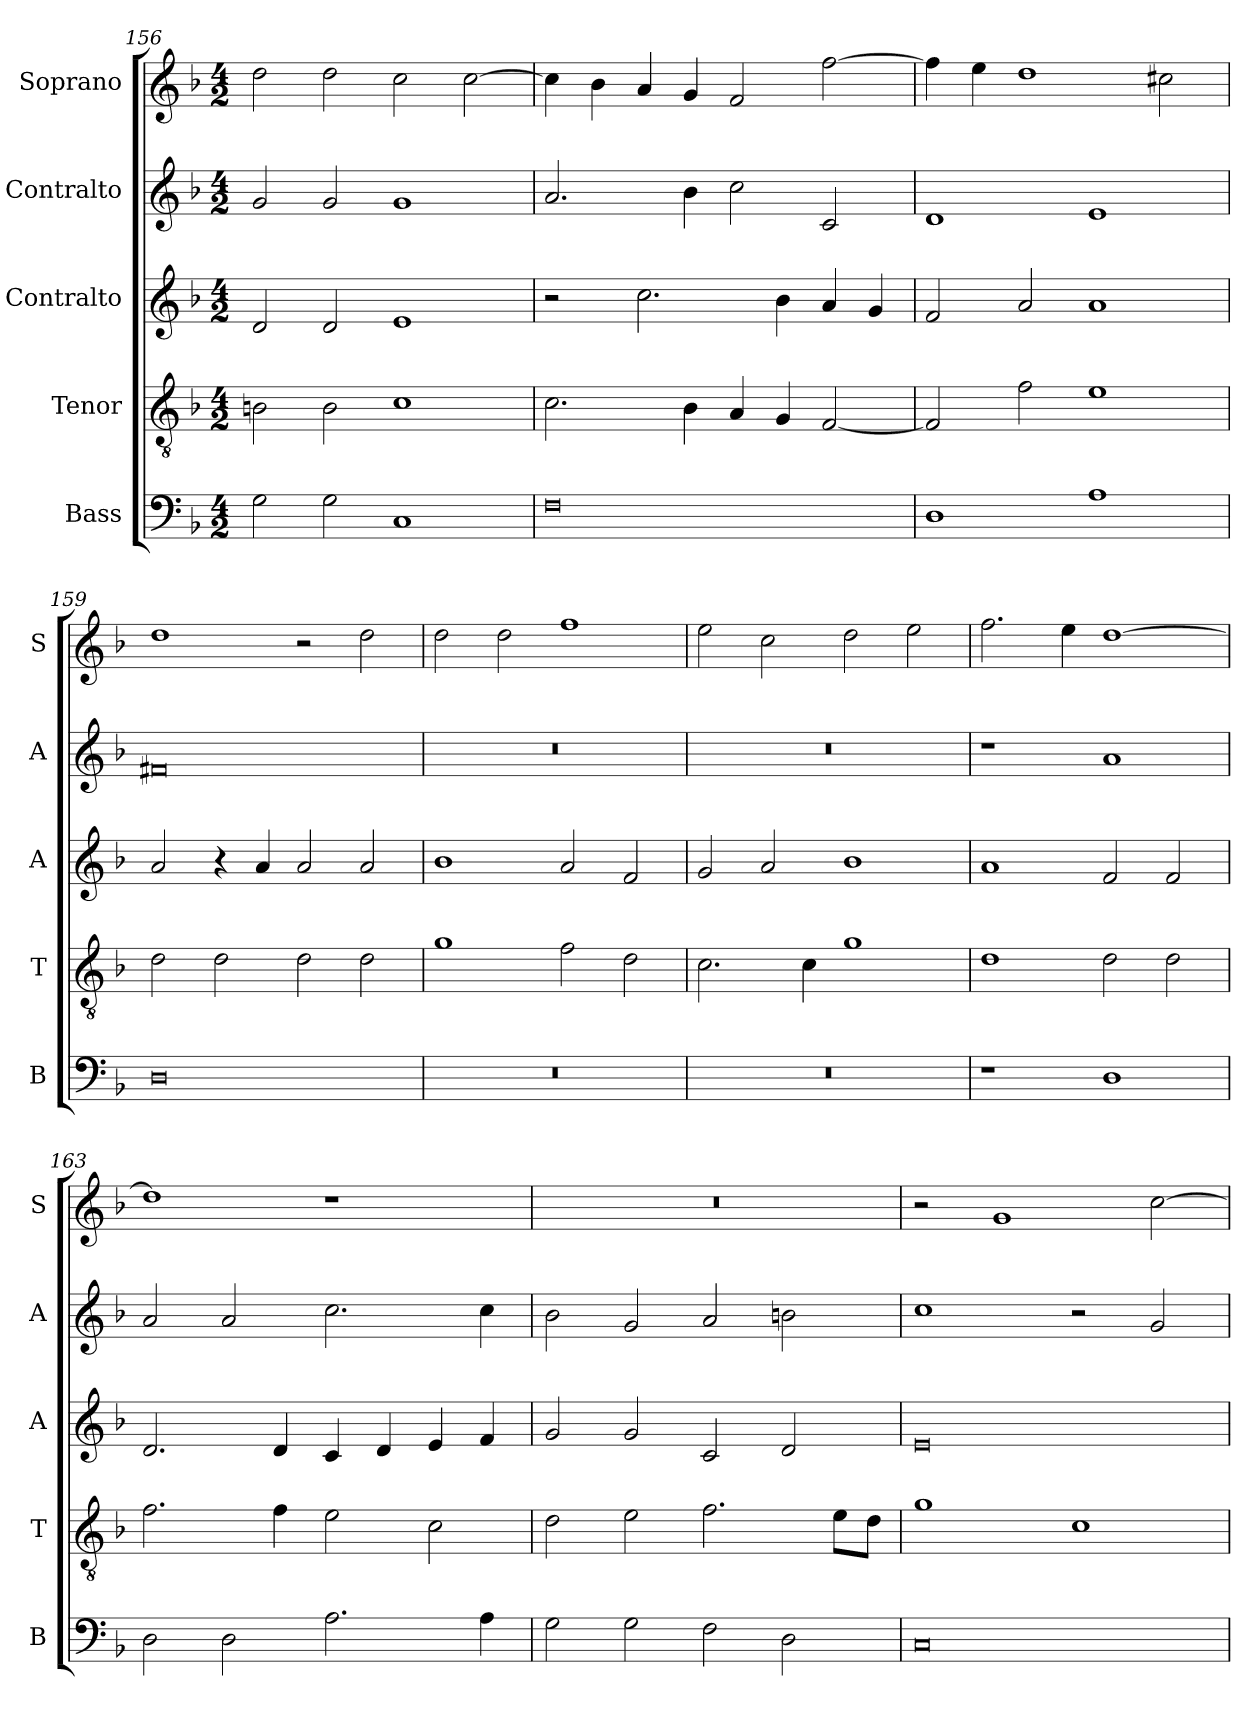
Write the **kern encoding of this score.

**kern	**kern	**kern	**kern	**kern
*part5	*part4	*part3	*part2	*part1
*staff5	*staff4	*staff3	*staff2	*staff1
*I"Bass	*I"Tenor	*I"Contralto	*I"Contralto	*I"Soprano
*I'B	*I'T	*I'A	*I'A	*I'S
*clefF4	*clefGv2	*clefG2	*clefG2	*clefG2
*k[b-]	*k[b-]	*k[b-]	*k[b-]	*k[b-]
*G:dor	*G:dor	*G:dor	*G:dor	*G:dor
*M4/2	*M4/2	*M4/2	*M4/2	*M4/2
=156	=156	=156	=156	=156
2G	2Bn	2d	2g	2dd
2G	2B	2d	2g	2dd
1C	1c	1e	1g	2cc
.	.	.	.	[2cc
=157	=157	=157	=157	=157
0F	2.c	2r	2.a	4cc]
.	.	.	.	4b-
.	.	2.cc	.	4a
.	4B-	.	4b-	4g
.	4A	.	2cc	2f
.	4G	4b-	.	.
.	[2F	4a	2c	[2ff
.	.	4g	.	.
=158	=158	=158	=158	=158
1D	2F]	2f	1d	4ff]
.	.	.	.	4ee
.	2f	2a	.	1dd
1A	1e	1a	1e	.
.	.	.	.	2cc#X
=159	=159	=159	=159	=159
0D	2d	2a	0f#X	1dd
.	2d	4r	.	.
.	.	4a	.	.
.	2d	2a	.	2r
.	2d	2a	.	2dd
=160	=160	=160	=160	=160
0r	1g	1b-	0r	2dd
.	.	.	.	2dd
.	2f	2a	.	1ff
.	2d	2f	.	.
=161	=161	=161	=161	=161
0r	2.c	2g	0r	2ee
.	.	2a	.	2cc
.	4c	.	.	.
.	1g	1b-	.	2dd
.	.	.	.	2ee
=162	=162	=162	=162	=162
1r	1d	1a	1r	2.ff
.	.	.	.	4ee
1D	2d	2f	1a	[1dd
.	2d	2f	.	.
=163	=163	=163	=163	=163
2D	2.f	2.d	2a	1dd]
2D	.	.	2a	.
.	4f	4d	.	.
2.A	2e	4c	2.cc	1r
.	.	4d	.	.
.	2c	4e	.	.
4A	.	4f	4cc	.
=164	=164	=164	=164	=164
2G	2d	2g	2b-	0r
2G	2e	2g	2g	.
2F	2.f	2c	2a	.
2D	.	2d	2bn	.
.	8e\L	.	.	.
.	8d\J	.	.	.
=165	=165	=165	=165	=165
0C	1g	0e	1cc	2r
.	.	.	.	1g
.	1c	.	2r	.
.	.	.	2g	[2cc
=	=	=	=	=
*-	*-	*-	*-	*-
